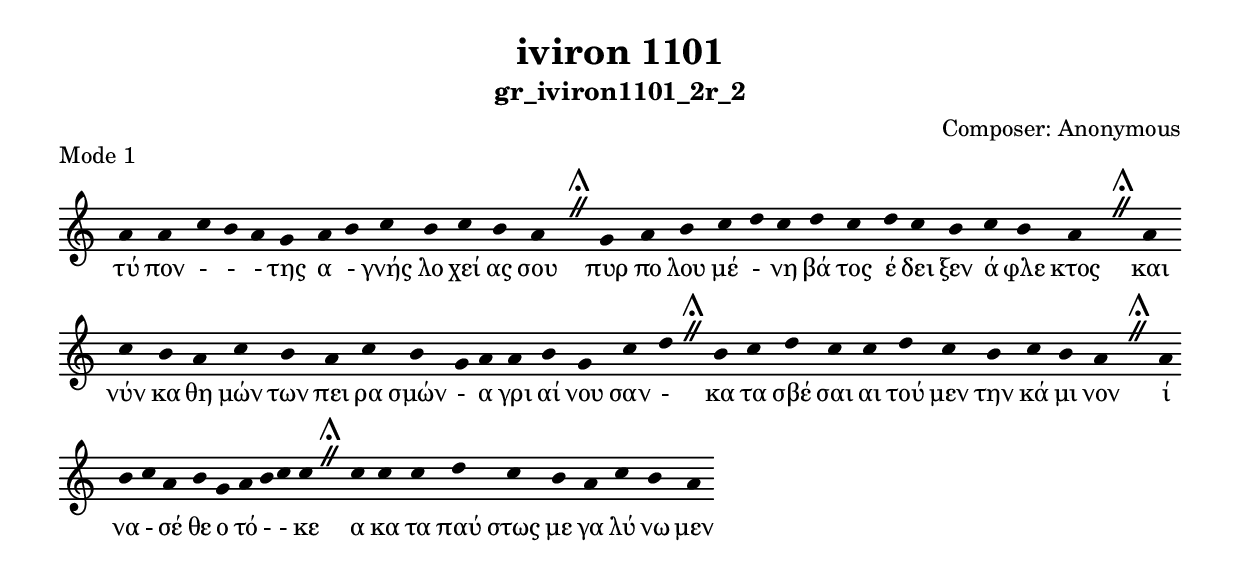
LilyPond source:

\include "gregorian.ly"

	\header {
 	  title = "iviron 1101"
	  subtitle = "gr_iviron1101_2r_2"
	  composer = "Composer: Αnonymous"
	  piece = "Mode 1"
	}

	chant = {
	  a'4 a'4 c''4 b'4 a'4 g'4 a'4 b'4 c''4 b'4 c''4 b'4 a'4 \divisioMaior
 g'4 a'4 b'4 c''4 d''4 c''4 d''4 c''4 d''4 c''4 b'4 c''4 b'4 a'4 \divisioMaior
 a'4 c''4 b'4 a'4 c''4 b'4 a'4 c''4 b'4 g'4 a'4 a'4 b'4 g'4 c''4 d''4 \divisioMaior
 b'4 c''4 d''4 c''4 c''4 d''4 c''4 b'4 c''4 b'4 a'4 \divisioMaior
 a'4 b'4 c''4 a'4 b'4 g'4 a'4 b'4 c''4 c''4 \divisioMaior
 c''4 c''4 c''4 d''4 c''4 b'4 a'4 c''4 b'4 a'4\finalis
	}

	verba = \lyricmode {τύ πον -  -  - της α - γνής λο χεί ας σου 
πυρ πο λου μέ - νη βά τος έ δει ξεν ά φλε κτος 
και νύν κα θη μών των πει ρα σμών - α γρι αί νου σαν - 
κα τα σβέ σαι αι τού μεν την κά μι νον 
ί να - σέ θε ο τό -  - κε 
α κα τα παύ στως με γα λύ νω μεν 
	}


	\score {
	  \new Staff <<
	  \new Voice = "melody" \chant
	  \new Lyrics = "one" \lyricsto melody \verba
	  >>
	  \layout {
	    \context {
	      \Staff
	      \remove "Time_signature_engraver"
	      \remove "Bar_engraver"
	    }
	    \context {
	      \Voice
	      \remove "Stem_engraver"
	    }
	  }
	}